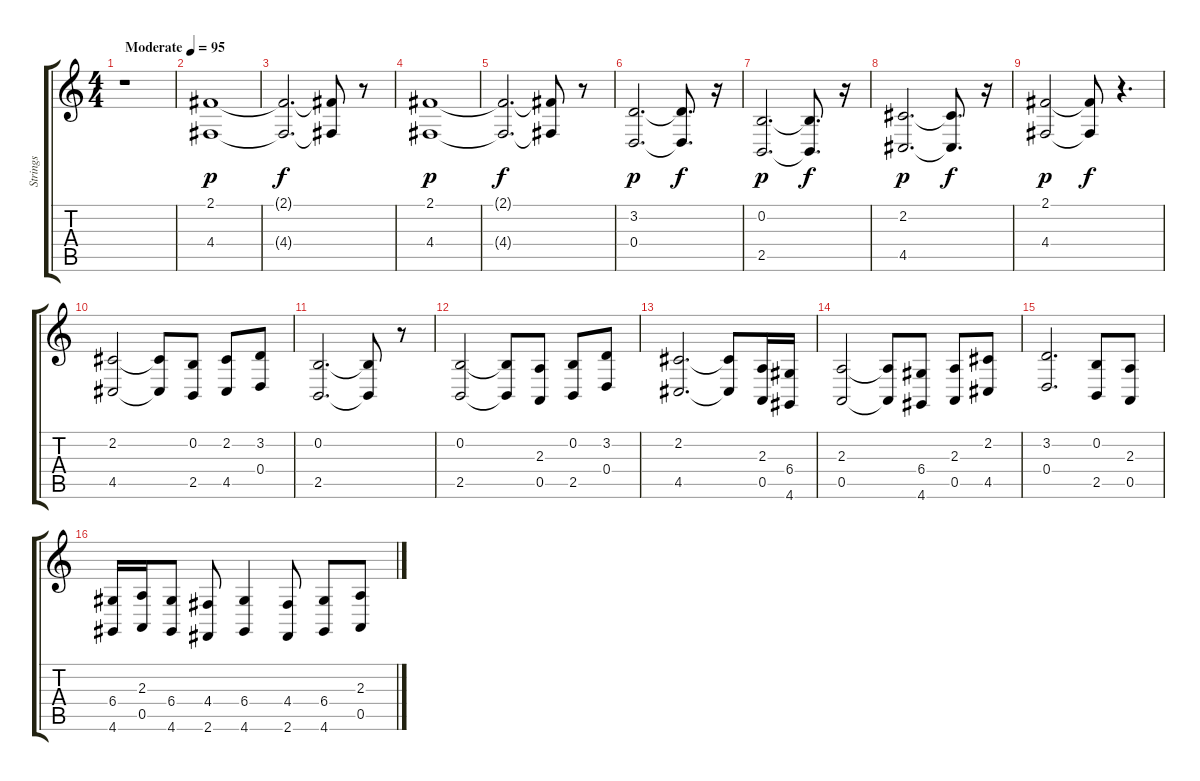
\track ("Strings" "Strings") {instrument stringensemble1}
\staff {score tabs}
\tuning (E4 B3 G3 D3 A2 E2) {hide}
\ts (4 4)
\tempo (95 "Moderate")
\clef g2
\ks c
r.1{dy p instrument stringensemble1} |
(2.1 4.4).1 |
(2.1{t} 4.4{t}).2{d dy f} (2.1{t} 4.4{t}).8 r.8 |
(2.1 4.4).1{dy p} |
(2.1{t} 4.4{t}).2{d dy f} (2.1{t} 4.4{t}).8 r.8 |
(3.2 0.4).2{d dy p} (3.2{t} 0.4{t}).8{d dy f} r.16 |
(0.2 2.5).2{d dy p} (0.2{t} 2.5{t}).8{d dy f} r.16 |
(2.2 4.5).2{d dy p} (2.2{t} 4.5{t}).8{d dy f} r.16 |
(2.1 4.4).2{dy p} (2.1{t} 4.4{t}).8{dy f} r.4{d} |
(2.2 4.5).2 (2.2{t} 4.5{t}).8 (0.2 2.5).8 (2.2 4.5).8 (3.2 0.4).8 |
(0.2 2.5).2{d} (0.2{t} 2.5{t}).8 r.8 |
(0.2 2.5).2 (0.2{t} 2.5{t}).8 (2.3 0.5).8 (0.2 2.5).8 (3.2 0.4).8 |
(2.2 4.5).2{d} (2.2{t} 4.5{t}).8 (2.3 0.5).16 (6.4 4.6).16 |
(2.3 0.5).2 (2.3{t} 0.5{t}).8 (6.4 4.6).8 (2.3 0.5).8 (2.2 4.5).8 |
(3.2 0.4).2{d} (0.2 2.5).8 (2.3 0.5).8 |
(6.4 4.6).16 (2.3 0.5).16 (6.4 4.6).8 (4.4 2.6).8 (6.4 4.6).4 (4.4 2.6).8 (6.4 4.6).8 (2.3 0.5).8
